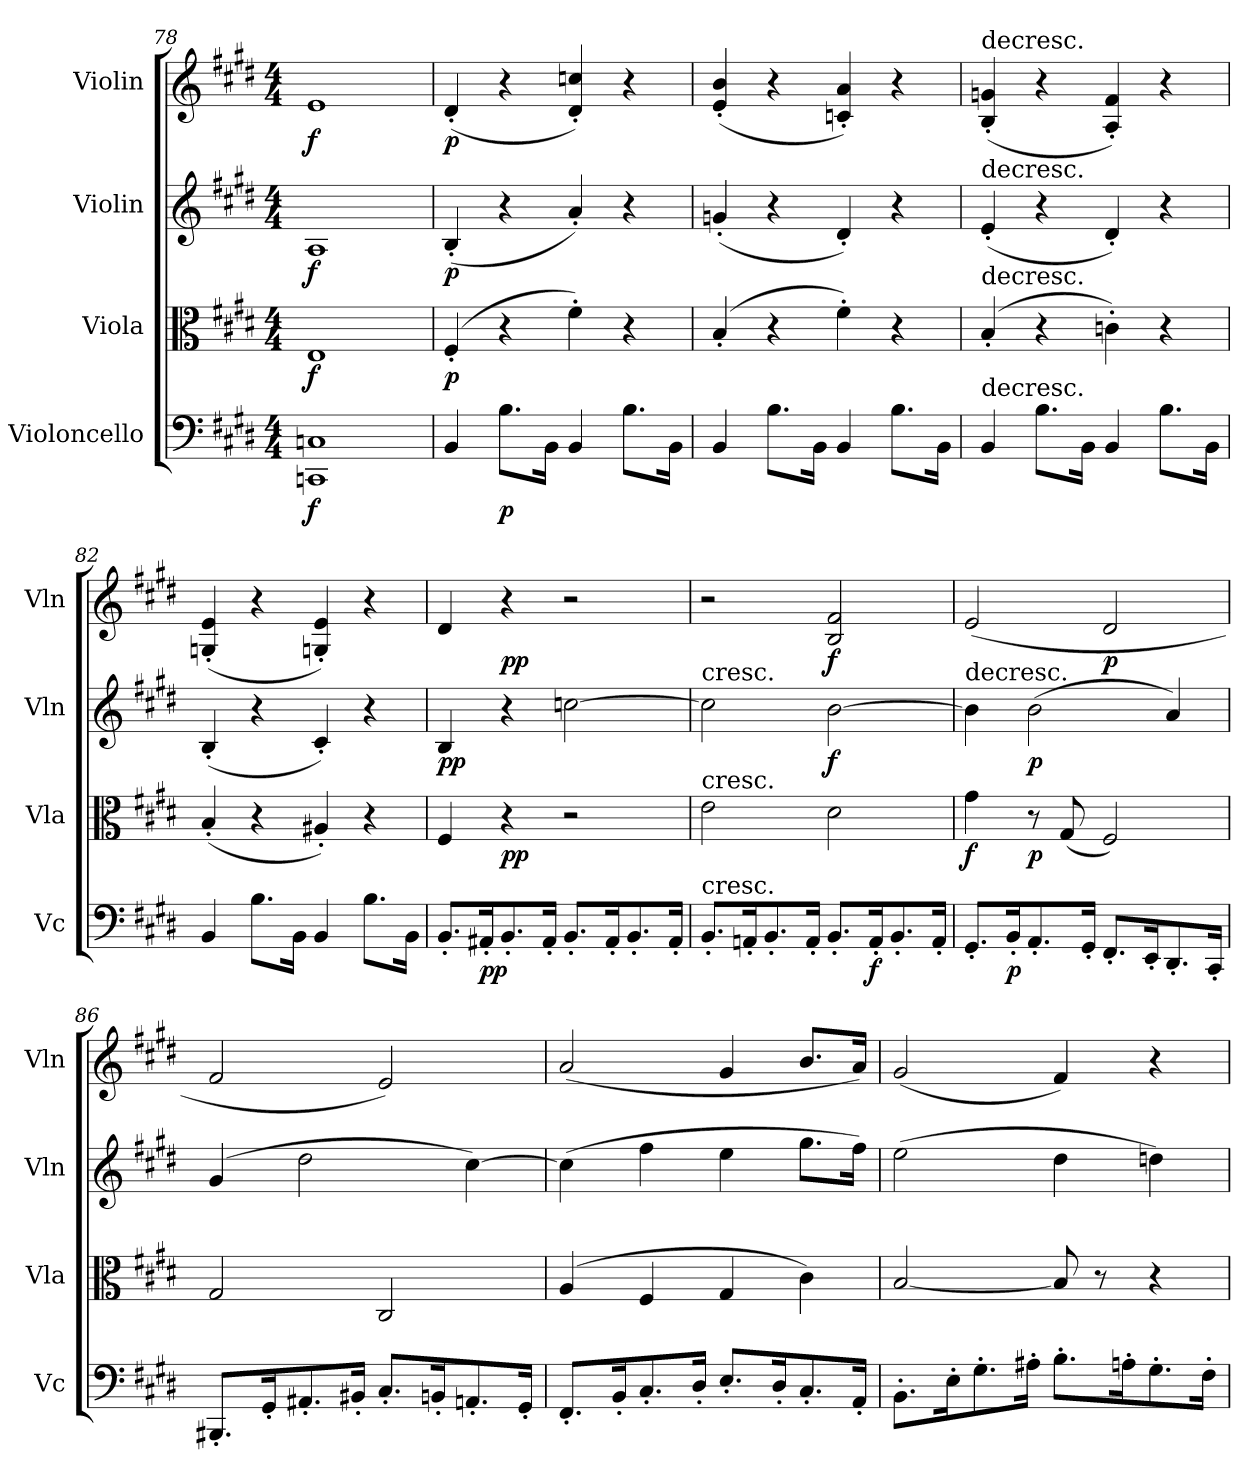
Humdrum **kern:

**kern	**dynam	**kern	**dynam	**kern	**dynam	**kern	**dynam
*part4	*part4	*part3	*part3	*part2	*part2	*part1	*part1
*staff4	*staff4	*staff3	*staff3	*staff2	*staff2	*staff1	*staff1
*I"Violoncello	*	*I"Viola	*	*I"Violin	*	*I"Violin	*
*I'Vc	*	*I'Vla	*	*I'Vln	*	*I'Vln	*
*clefF4	*	*clefC3	*	*clefG2	*	*clefG2	*
*k[f#c#g#d#]	*	*k[f#c#g#d#]	*	*k[f#c#g#d#]	*	*k[f#c#g#d#]	*
*M4/4	*	*M4/4	*	*M4/4	*	*M4/4	*
=78	=78	=78	=78	=78	=78	=78	=78
1CCn 1Cn	f	1E	f	1A	f	1e	f
=79	=79	=79	=79	=79	=79	=79	=79
4BB/	.	(4F#'/	p	(4B'/	p	(4d#'/	p
8.B\L	p	4r	.	4r	.	4r	.
16BB\Jk	.	.	.	.	.	.	.
4BB/	.	4f#'\)	.	4a'/)	.	4d#'/ 4ccn'/)	.
8.B\L	.	4r	.	4r	.	4r	.
16BB\Jk	.	.	.	.	.	.	.
=80	=80	=80	=80	=80	=80	=80	=80
4BB/	.	(4B'/	.	(4gn'/	.	(4e'/ 4b'/	.
8.B\L	.	4r	.	4r	.	4r	.
16BB\Jk	.	.	.	.	.	.	.
4BB/	.	4f#'\)	.	4d#'/)	.	4cn'/ 4a'/)	.
8.B\L	.	4r	.	4r	.	4r	.
16BB\Jk	.	.	.	.	.	.	.
=81	=81	=81	=81	=81	=81	=81	=81
!	!	!	!	!	!	!LO:TX:t=decresc.	!
!	!	!	!	!LO:TX:t=decresc.	!	!	!
!	!	!LO:TX:t=decresc.	!	!	!	!	!
!LO:TX:t=decresc.	!	!	!	!	!	!	!
4BB/	.	(4B'/	.	(4e'/	.	(4B'/ 4gn'/	.
8.B\L	.	4r	.	4r	.	4r	.
16BB\Jk	.	.	.	.	.	.	.
4BB/	.	4cn'\)	.	4d#'/)	.	4A'/ 4f#'/)	.
8.B\L	.	4r	.	4r	.	4r	.
16BB\Jk	.	.	.	.	.	.	.
=82	=82	=82	=82	=82	=82	=82	=82
4BB/	.	(4B'/	.	(4B'/	.	(4Gn'/ 4e'/	.
8.B\L	.	4r	.	4r	.	4r	.
16BB\Jk	.	.	.	.	.	.	.
4BB/	.	4A#X'/)	.	4c#'/)	.	4Gn'/ 4e'/)	.
8.B\L	.	4r	.	4r	.	4r	.
16BB\Jk	.	.	.	.	.	.	.
=83	=83	=83	=83	=83	=83	=83	=83
8.BB'/L	.	4F#/	.	4B/	pp	4d#/	.
16AA#X'/K	pp	.	.	.	.	.	.
8.BB'/	.	4r	pp	4r	.	4r	pp
16AA#'/Jk	.	.	.	.	.	.	.
8.BB'/L	.	2r	.	[2ccn\	.	2r	.
16AA#'/K	.	.	.	.	.	.	.
8.BB'/	.	.	.	.	.	.	.
16AA#'/Jk	.	.	.	.	.	.	.
=84	=84	=84	=84	=84	=84	=84	=84
!	!	!	!	!LO:TX:t=cresc.	!	!	!
!	!	!LO:TX:t=cresc.	!	!	!	!	!
!LO:TX:t=cresc.	!	!	!	!	!	!	!
8.BB'/L	.	2e\	.	2cc\]	.	2r	.
16AAn'/K	.	.	.	.	.	.	.
8.BB'/	.	.	.	.	.	.	.
16AA'/Jk	.	.	.	.	.	.	.
8.BB'/L	.	2d#\	.	[2b\	f	2B/ 2f#/	f
16AA'/K	f	.	.	.	.	.	.
8.BB'/	.	.	.	.	.	.	.
16AA'/Jk	.	.	.	.	.	.	.
=85	=85	=85	=85	=85	=85	=85	=85
!	!	!	!	!LO:TX:t=decresc.	!	!	!
8.GG#'/L	.	4g#\	f	4b\]	.	(2e/	.
16BB'/K	p	.	.	.	.	.	.
8.AA'/	.	8r	p	(2b\	p	.	.
.	.	(8G#/	.	.	.	.	.
16GG#'/Jk	.	.	.	.	.	.	.
8.FF#'/L	.	2F#/)	.	.	.	2d#/	p
16EE'/K	.	.	.	.	.	.	.
8.DD#'/	.	.	.	4a/)	.	.	.
16CC#'/Jk	.	.	.	.	.	.	.
=86	=86	=86	=86	=86	=86	=86	=86
8.BBB#X'/L	.	2G#/	.	(4g#/	.	2f#/	.
16GG#'/K	.	.	.	.	.	.	.
8.AA#X'/	.	.	.	2dd#\	.	.	.
16BB#X'/Jk	.	.	.	.	.	.	.
8.C#'/L	.	2C#/	.	.	.	2e/)	.
16BBn'/K	.	.	.	.	.	.	.
8.AAn'/	.	.	.	[4cc#\)	.	.	.
16GG#'/Jk	.	.	.	.	.	.	.
=87	=87	=87	=87	=87	=87	=87	=87
8.FF#'/L	.	(4A/	.	(4cc#\]	.	(2a/	.
16BB'/K	.	.	.	.	.	.	.
8.C#'/	.	4F#/	.	4ff#\	.	.	.
16D#'/Jk	.	.	.	.	.	.	.
8.E'/L	.	4G#/	.	4ee\	.	4g#/	.
16D#'/K	.	.	.	.	.	.	.
8.C#'/	.	4c#\)	.	8.gg#\L	.	8.b/L	.
16AA'/Jk	.	.	.	16ff#\Jk)	.	16a/Jk)	.
=88	=88	=88	=88	=88	=88	=88	=88
8.BB'\L	.	[2B/	.	(2ee\	.	(2g#/	.
16E'\K	.	.	.	.	.	.	.
8.G#'\	.	.	.	.	.	.	.
16A#X'\Jk	.	.	.	.	.	.	.
8.B'\L	.	8B/]	.	4dd#\	.	4f#/)	.
.	.	8r	.	.	.	.	.
16An'\K	.	.	.	.	.	.	.
8.G#'\	.	4r	.	4ddn\)	.	4r	.
16F#'\Jk	.	.	.	.	.	.	.
=	=	=	=	=	=	=	=
*-	*-	*-	*-	*-	*-	*-	*-
